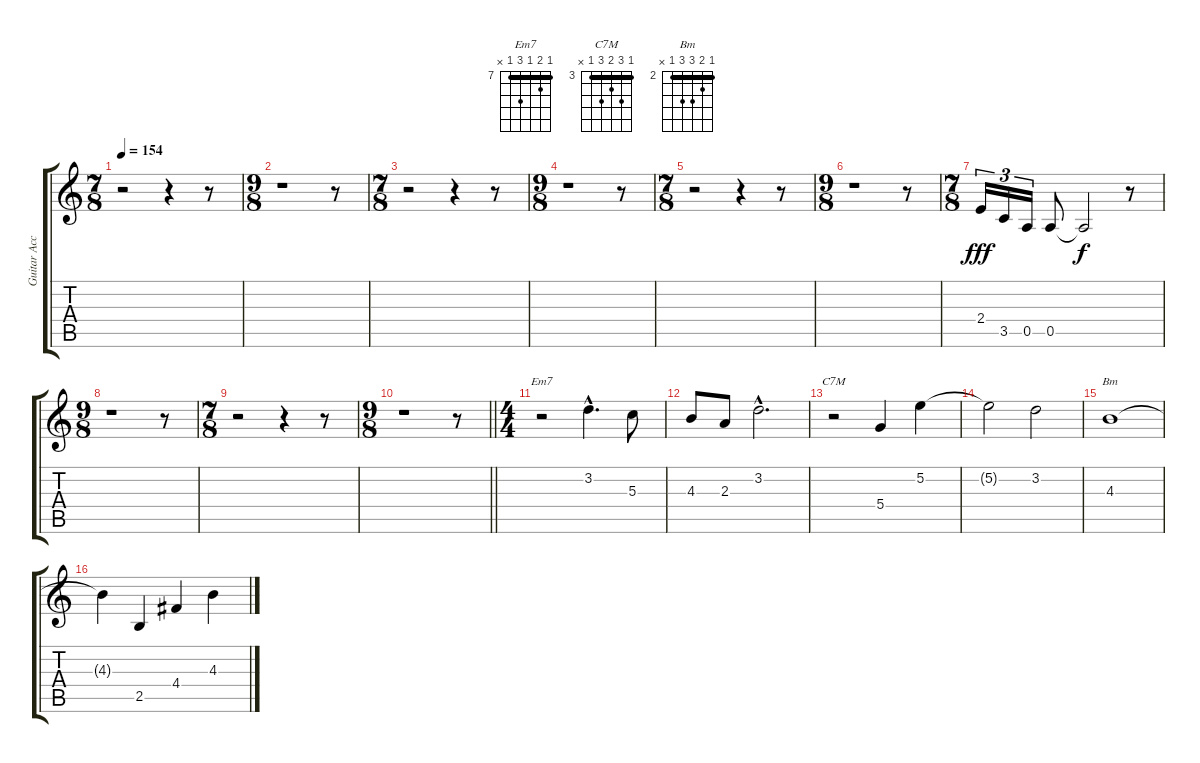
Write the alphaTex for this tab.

\track ("Guitar Accous." "Guitar Acc") {instrument acousticguitarnylon}
\staff {score tabs}
\tuning (E4 B3 G3 D3 A2 E2) {hide}
\chord ("Em7" 7 8 7 9 7 x) {firstfret 7 barre 7}
\chord ("C7M" 3 5 4 5 3 x) {firstfret 3 barre 3}
\chord ("Bm" 2 3 4 4 2 x) {firstfret 2 barre 2}
\ts (7 8)
\tempo 154
\clef g2
\ks c
r.2{dy f} r.4 r.8 |
\ts (9 8)
r.1 r.8 |
\ts (7 8)
r.2 r.4 r.8 |
\ts (9 8)
r.1 r.8 |
\ts (7 8)
r.2 r.4 r.8 |
\ts (9 8)
r.1 r.8 |
\ts (7 8)
2.4.16{tu (3 2) dy fff} 3.5.16{tu (3 2)} 0.5.16{tu (3 2)} 0.5.8 0.5{t}.2{dy f} r.8 |
\ts (9 8)
r.1 r.8 |
\ts (7 8)
r.2 r.4 r.8 |
\ts (9 8)
\barLineRight lightlight
r.1 r.8 |
\ts (4 4)
r.2{ch "Em7"} 3.2{hac}.4{d} 5.3.8 |
4.3.8 2.3.8 3.2{hac}.2{d} |
r.2{ch "C7M"} 5.4.4 5.2.4 |
5.2{t}.2 3.2.2 |
4.3.1{ch "Bm"} |
4.3{t}.4 2.5.4 4.4.4 4.3.4
